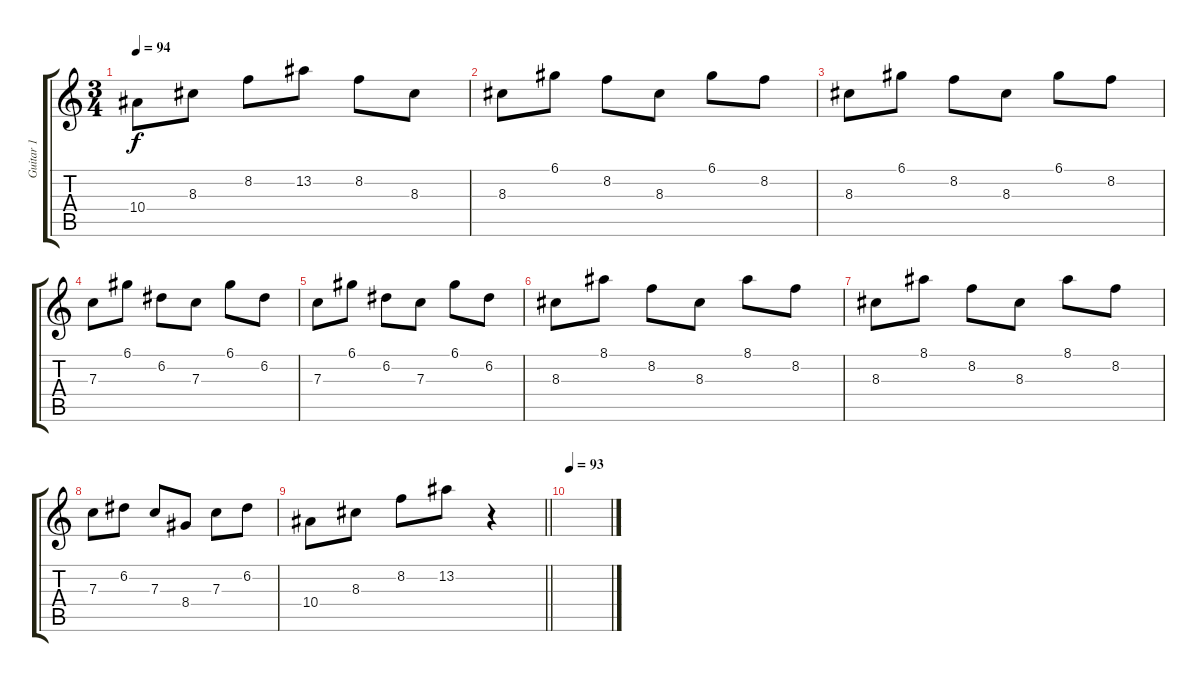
\track ("Guitar 1" "Guitar 1") {instrument electricguitarclean}
\staff {score tabs}
\tuning (D4 A3 F3 C3 G2 C2) {hide}
\ts (3 4)
\tempo 94
\clef g2
\ks c
10.4.8{dy f} 8.3.8 8.2.8 13.2.8 8.2.8 8.3.8 |
8.3.8 6.1.8 8.2.8 8.3.8 6.1.8 8.2.8 |
8.3.8 6.1.8 8.2.8 8.3.8 6.1.8 8.2.8 |
7.3.8 6.1.8 6.2.8 7.3.8 6.1.8 6.2.8 |
7.3.8 6.1.8 6.2.8 7.3.8 6.1.8 6.2.8 |
8.3.8 8.1.8 8.2.8 8.3.8 8.1.8 8.2.8 |
8.3.8 8.1.8 8.2.8 8.3.8 8.1.8 8.2.8 |
7.3.8 6.2.8 7.3.8 8.4.8 7.3.8 6.2.8 |
\barLineRight lightlight
10.4.8 8.3.8 8.2.8 13.2.8 r.4 |
\section ("" "")
\tempo 93
